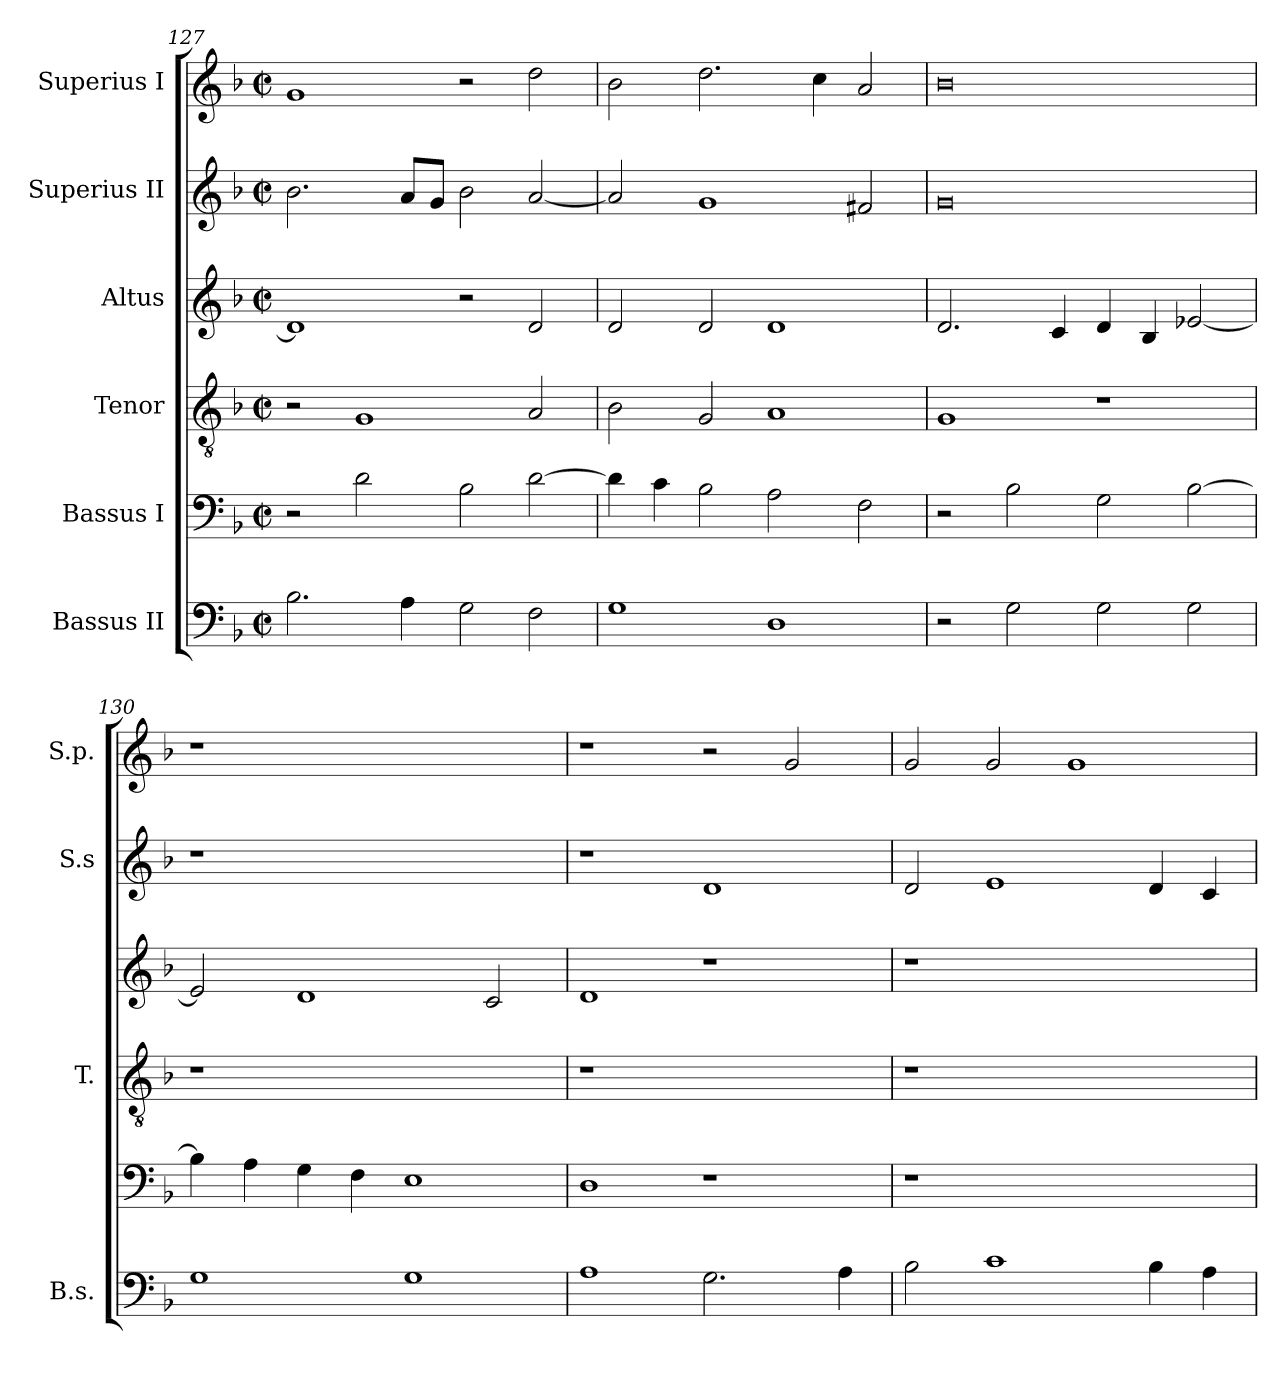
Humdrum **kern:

**kern	**kern	**kern	**kern	**kern	**kern
*part6	*part5	*part4	*part3	*part2	*part1
*staff6	*staff5	*staff4	*staff3	*staff2	*staff1
*I"Bassus II	*I"Bassus I	*I"Tenor	*I"Altus	*I"Superius II	*I"Superius I
*I'B.s.	*	*I'T.	*	*I'S.s	*I'S.p.
*clefF4	*clefF4	*clefGv2	*clefG2	*clefG2	*clefG2
*	*	*ITrd7c12	*	*	*
*k[b-]	*k[b-]	*k[b-]	*k[b-]	*k[b-]	*k[b-]
*F:	*F:	*F:	*F:	*F:	*F:
*M2/2	*M2/2	*M2/2	*M2/2	*M2/2	*M2/2
*met(c|)	*met(c|)	*met(c|)	*met(c|)	*met(c|)	*met(c|)
=127	=127	=127	=127	=127	=127
2.B-i\	2r	2r	1di]	2.b-i\	1gi
.	2di\	1GGi	.	.	.
4Ai\	.	.	.	8ai/L	.
.	.	.	.	8gi/J	.
2Gi\	2B-i\	.	2r	2b-i\	2r
2Fi\	[>2di\	2AAi/	2di/	[<2ai/	2ddi\
!!LO:PB:g=z
=128	=128	=128	=128	=128	=128
1Gi	4di\]	2BB-i\	2di/	2ai/]	2b-i\
.	4ci\	.	.	.	.
.	2B-i\	2GGi/	2di/	1gi	2.ddi\
1Di	2Ai\	1AAi	1di	.	.
.	.	.	.	.	4cci\
.	2Fi\	.	.	2f#Xi/	2ai/
=129	=129	=129	=129	=129	=129
2r	2r	1GGi	2.di/	0gi	0b-i
2Gi\	2B-i\	.	.	.	.
.	.	.	4ci/	.	.
2Gi\	2Gi\	1r	4di/	.	.
.	.	.	4B-i/	.	.
2Gi\	[>2B-i\	.	[<2e-Xi/	.	.
=130	=130	=130	=130	=130	=130
!	!	!LO:N:vis=1	!	!LO:N:vis=1	!LO:N:vis=1
1Gi	4B-i\]	1r	2e-i/]	1r	1r
.	4Ai\	.	.	.	.
.	4Gi\	.	1di	.	.
.	4Fi\	.	.	.	.
1Gi	1Ei	1ryy	.	1ryy	1ryy
.	.	.	2ci/	.	.
=131	=131	=131	=131	=131	=131
!	!	!LO:N:vis=1	!	!	!
1Ai	1Di	1r	1di	1r	1r
2.Gi\	1r	1ryy	1r	1di	2r
.	.	.	.	.	2gi/
4Ai\	.	.	.	.	.
=132	=132	=132	=132	=132	=132
!	!LO:N:vis=1	!LO:N:vis=1	!LO:N:vis=1	!	!
2B-i\	1r	1r	1r	2di/	2gi/
1ci	.	.	.	1ei	2gi/
.	1ryy	1ryy	1ryy	.	1gi
4B-i\	.	.	.	4di/	.
4Ai\	.	.	.	4ci/	.
=	=	=	=	=	=
*-	*-	*-	*-	*-	*-
